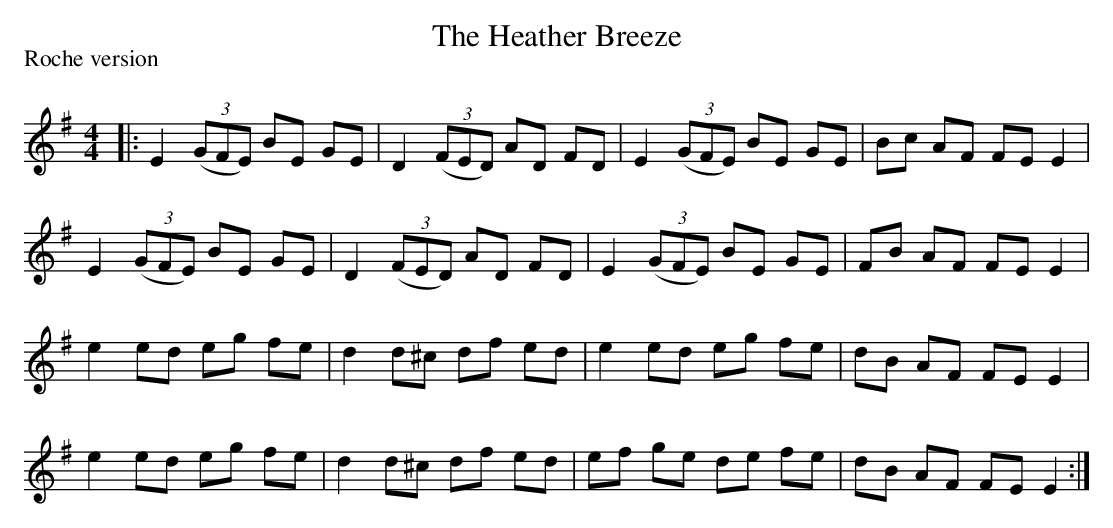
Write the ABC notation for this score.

X:1
T: The Heather Breeze
P:Roche version
Q: 232
K:Em
M:4/4
L:1/8
|:E2 ((3GFE) BE GE|D2 ((3FED) AD FD|E2 ((3GFE) BE GE|Bc AF FE E2|
E2 ((3GFE) BE GE|D2 ((3FED) AD FD|E2 ((3GFE) BE GE|FB AF FE E2|
e2 ed eg fe|d2 d^c df ed|e2 ed eg fe|dB AF FE E2|
e2 ed eg fe|d2 d^c df ed|ef ge de fe|dB AF FE E2:|
